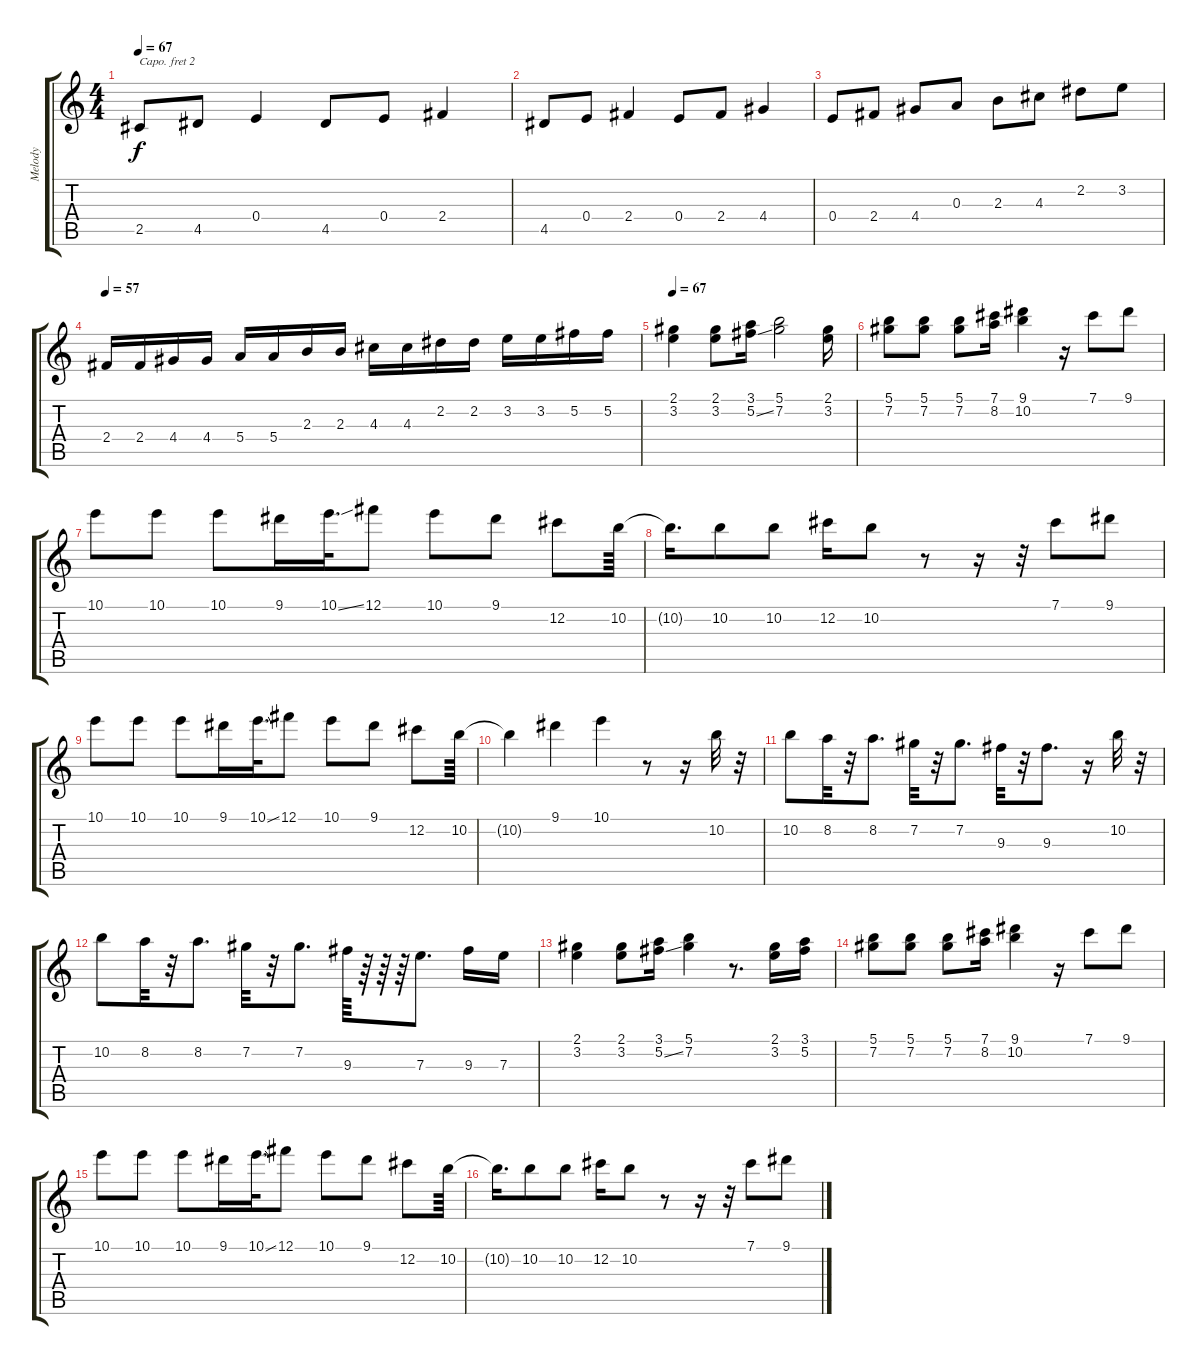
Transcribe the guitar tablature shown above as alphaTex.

\track ("Melody" "Melody") {instrument acousticguitarsteel}
\staff {score tabs}
\capo 2
\tuning (E4 B3 G3 D3 A2 E2) {hide}
\ts (4 4)
\tempo 67
\clef g2
\ks c
2.5.8{dy f} 4.5.8 0.4.4 4.5.8 0.4.8 2.4.4 |
4.5.8 0.4.8 2.4.4 0.4.8 2.4.8 4.4.4 |
0.4.8 2.4.8 4.4.8 0.3.8 2.3.8 4.3.8 2.2.8 3.2.8 |
\tempo 57
2.4.16 2.4.16 4.4.16 4.4.16 5.4.16 5.4.16 2.3.16 2.3.16 4.3.16 4.3.16 2.2.16 2.2.16 3.2.16 3.2.16 5.2.16 5.2.16 |
\tempo 67
(2.1 3.2).4 (2.1 3.2).8 (3.1 5.2{ss}).16 (5.1 7.2).2 (2.1 3.2).16 |
(5.1 7.2).8 (5.1 7.2).8 (5.1 7.2).8 (7.1 8.2).16 (9.1 10.2).4 r.16 7.1.8 9.1.8 |
10.1.8 10.1.8 10.1.8 9.1.16 10.1{ss}.32{d} 12.1.8 10.1.8 9.1.8 12.2.8 10.2.64 |
10.2{t}.16{d} 10.2.8 10.2.8 12.2.16 10.2.8 r.8 r.16 r.32 7.1.8 9.1.8 |
10.1.8 10.1.8 10.1.8 9.1.16 10.1{ss}.32{d} 12.1.8 10.1.8 9.1.8 12.2.8 10.2.64 |
10.2{t}.4 9.1.4 10.1.4 r.8 r.16 10.2.32 r.32 |
10.2.8 8.2.32 r.32 8.2.8{d} 7.2.32 r.32 7.2.8{d} 9.3.32 r.32 9.3.8{d} r.16 10.2.32 r.32 |
10.2.8 8.2.32 r.32 8.2.8{d} 7.2.32 r.32 7.2.8{d} 9.3.64 r.64 r.64 r.64 7.3.8{d} 9.3.16 7.3.16 |
(2.1 3.2).4 (2.1 3.2).8 (3.1 5.2{ss}).16 (5.1 7.2).4 r.8{d} (2.1 3.2).16 (3.1 5.2).16 |
(5.1 7.2).8 (5.1 7.2).8 (5.1 7.2).8 (7.1 8.2).16 (9.1 10.2).4 r.16 7.1.8 9.1.8 |
10.1.8 10.1.8 10.1.8 9.1.16 10.1{ss}.32{d} 12.1.8 10.1.8 9.1.8 12.2.8 10.2.64 |
10.2{t}.16{d} 10.2.8 10.2.8 12.2.16 10.2.8 r.8 r.16 r.32 7.1.8 9.1.8
